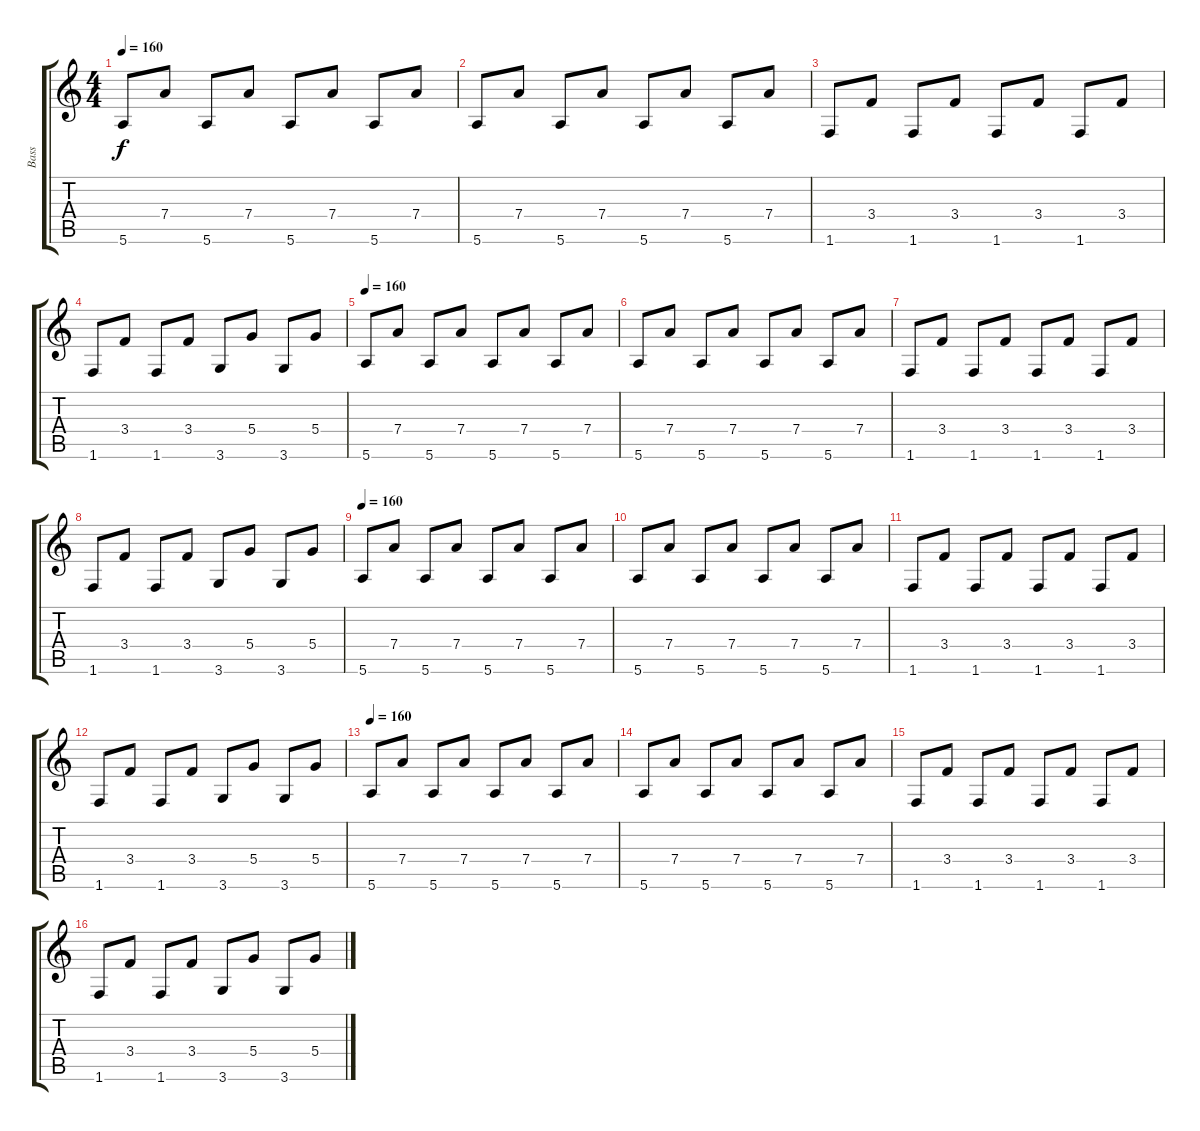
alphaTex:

\track ("Bass" "Bass") {instrument electricbassfinger}
\staff {score tabs}
\tuning (E4 B3 G3 D3 A2 E2) {hide}
\ts (4 4)
\tempo 160
\clef g2
\ks c
5.6.8{dy f} 7.4.8 5.6.8 7.4.8 5.6.8 7.4.8 5.6.8 7.4.8 |
5.6.8 7.4.8 5.6.8 7.4.8 5.6.8 7.4.8 5.6.8 7.4.8 |
1.6.8 3.4.8 1.6.8 3.4.8 1.6.8 3.4.8 1.6.8 3.4.8 |
1.6.8 3.4.8 1.6.8 3.4.8 3.6.8 5.4.8 3.6.8 5.4.8 |
\tempo 160
5.6.8 7.4.8 5.6.8 7.4.8 5.6.8 7.4.8 5.6.8 7.4.8 |
5.6.8 7.4.8 5.6.8 7.4.8 5.6.8 7.4.8 5.6.8 7.4.8 |
1.6.8 3.4.8 1.6.8 3.4.8 1.6.8 3.4.8 1.6.8 3.4.8 |
1.6.8 3.4.8 1.6.8 3.4.8 3.6.8 5.4.8 3.6.8 5.4.8 |
\tempo 160
5.6.8 7.4.8 5.6.8 7.4.8 5.6.8 7.4.8 5.6.8 7.4.8 |
5.6.8 7.4.8 5.6.8 7.4.8 5.6.8 7.4.8 5.6.8 7.4.8 |
1.6.8 3.4.8 1.6.8 3.4.8 1.6.8 3.4.8 1.6.8 3.4.8 |
1.6.8 3.4.8 1.6.8 3.4.8 3.6.8 5.4.8 3.6.8 5.4.8 |
\tempo 160
5.6.8 7.4.8 5.6.8 7.4.8 5.6.8 7.4.8 5.6.8 7.4.8 |
5.6.8 7.4.8 5.6.8 7.4.8 5.6.8 7.4.8 5.6.8 7.4.8 |
1.6.8 3.4.8 1.6.8 3.4.8 1.6.8 3.4.8 1.6.8 3.4.8 |
1.6.8 3.4.8 1.6.8 3.4.8 3.6.8 5.4.8 3.6.8 5.4.8
